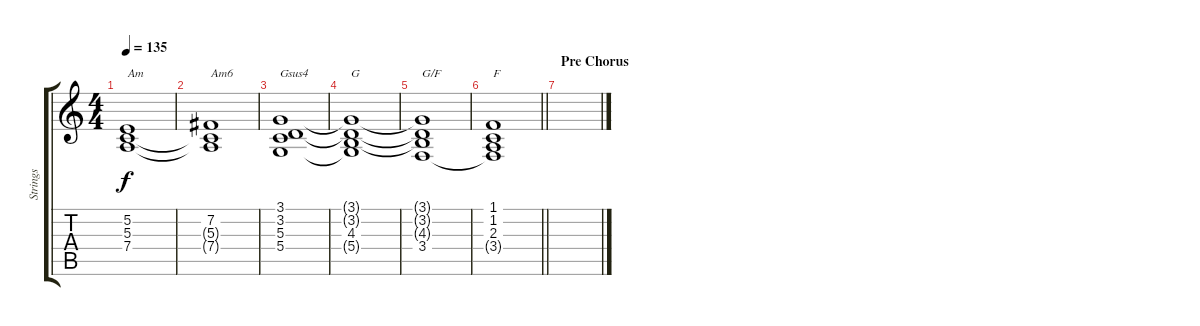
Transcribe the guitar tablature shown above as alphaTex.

\track ("Strings" "Strings") {instrument synthstrings1}
\staff {score tabs}
\tuning (E4 B3 G3 D3 A2 E2) {hide}
\ts (4 4)
\tempo 135
\clef g2
\ks c
(5.2 5.3 7.4).1{txt "Am" dy f} |
(7.2 5.3{t} 7.4{t}).1{txt "Am6"} |
(3.1 3.2 5.3 5.4).1{txt "Gsus4"} |
(3.1{t} 3.2{t} 4.3 5.4{t}).1{txt "G"} |
(3.1{t} 3.2{t} 4.3{t} 3.4).1{txt "G/F"} |
\barLineRight lightlight
(1.1 1.2 2.3 3.4{t}).1{txt "F"} |
\section ("" "Pre Chorus")
